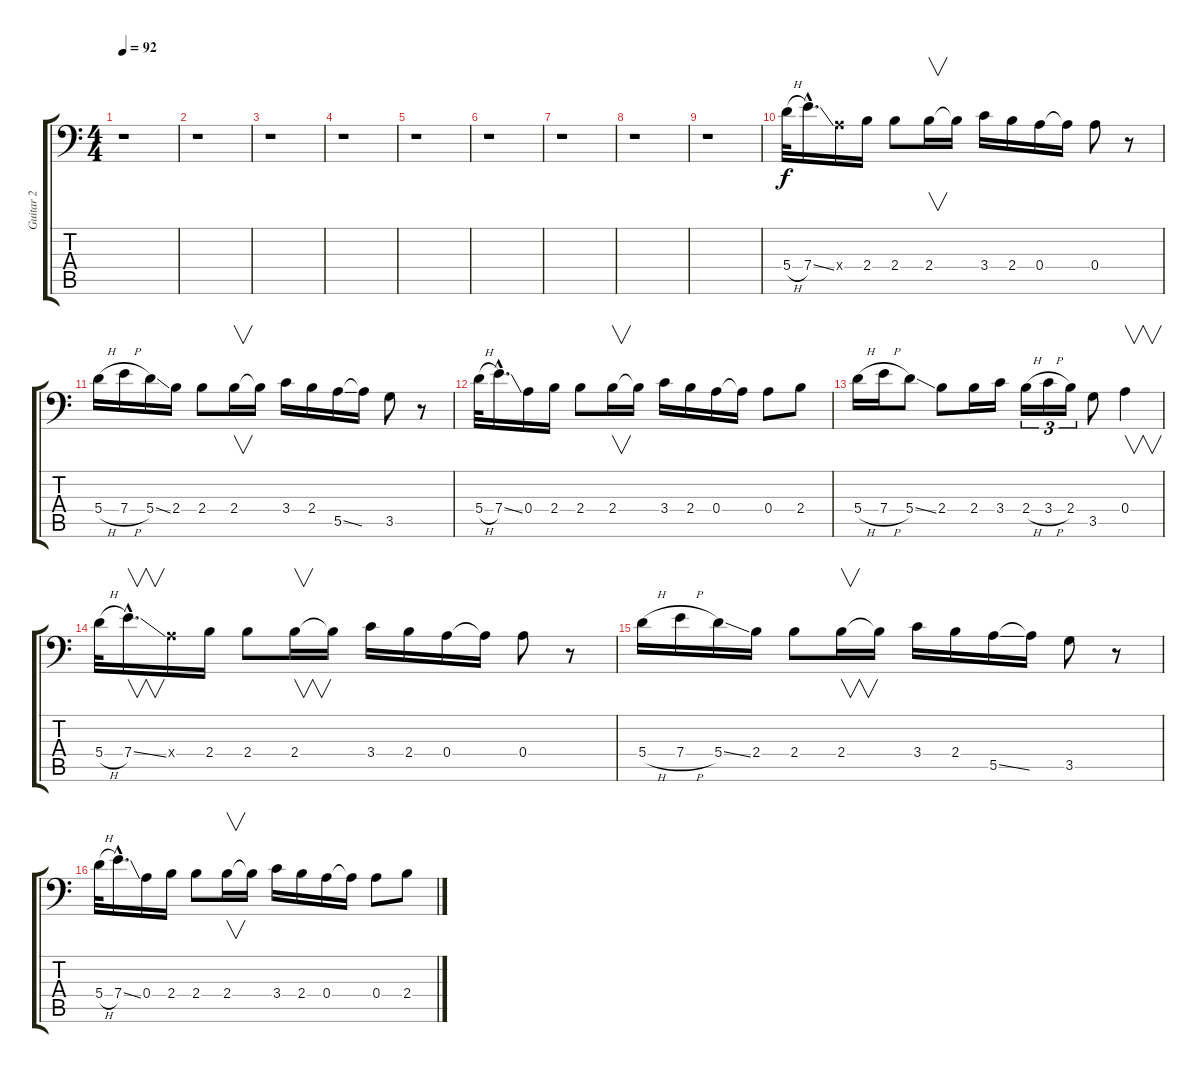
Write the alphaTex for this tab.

\track ("Guitar 2" "Guitar 2") {instrument distortionguitar}
\staff {score tabs}
\tuning (B3 Gb3 D3 A2 E2 A1) {hide}
\ts (4 4)
\tempo 92
\clef f4
\ks c
r.1{dy f instrument distortionguitar} |
r.1 |
r.1 |
r.1 |
r.1 |
r.1 |
r.1 |
r.1 |
r.1 |
5.4{h}.32 7.4{ss hac}.16{d} 0.4{x}.16 2.4.16 2.4.8 2.4.16{v} 2.4{t}.16 3.4.16 2.4.16 0.4.16 0.4{t}.16 0.4.8 r.8 |
5.4{h}.16 7.4{h}.16 5.4{ss}.16 2.4.16 2.4.8 2.4.16{v} 2.4{t}.16 3.4.16 2.4.16 5.5{ss}.16 5.5{t}.16 3.5.8 r.8 |
5.4{h}.32 7.4{ss hac}.16{d} 0.4.16 2.4.16 2.4.8 2.4.16{v} 2.4{t}.16 3.4.16 2.4.16 0.4.16 0.4{t}.16 0.4.8 2.4.8 |
5.4{h}.16 7.4{h}.16 5.4{ss}.8 2.4.8 2.4.16 3.4.16 2.4{h}.16{tu (3 2)} 3.4{h}.16{tu (3 2)} 2.4.16{tu (3 2)} 3.5.8 0.4.4{v} |
5.4{h}.32 7.4{ss hac}.16{v d} 0.4{x}.16 2.4.16 2.4.8 2.4.16{v} 2.4{t}.16 3.4.16 2.4.16 0.4.16 0.4{t}.16 0.4.8 r.8 |
5.4{h}.16 7.4{h}.16 5.4{ss}.16 2.4.16 2.4.8 2.4.16{v} 2.4{t}.16 3.4.16 2.4.16 5.5{ss}.16 5.5{t}.16 3.5.8 r.8 |
5.4{h}.32 7.4{ss hac}.16{d} 0.4.16 2.4.16 2.4.8 2.4.16{v} 2.4{t}.16 3.4.16 2.4.16 0.4.16 0.4{t}.16 0.4.8 2.4.8
